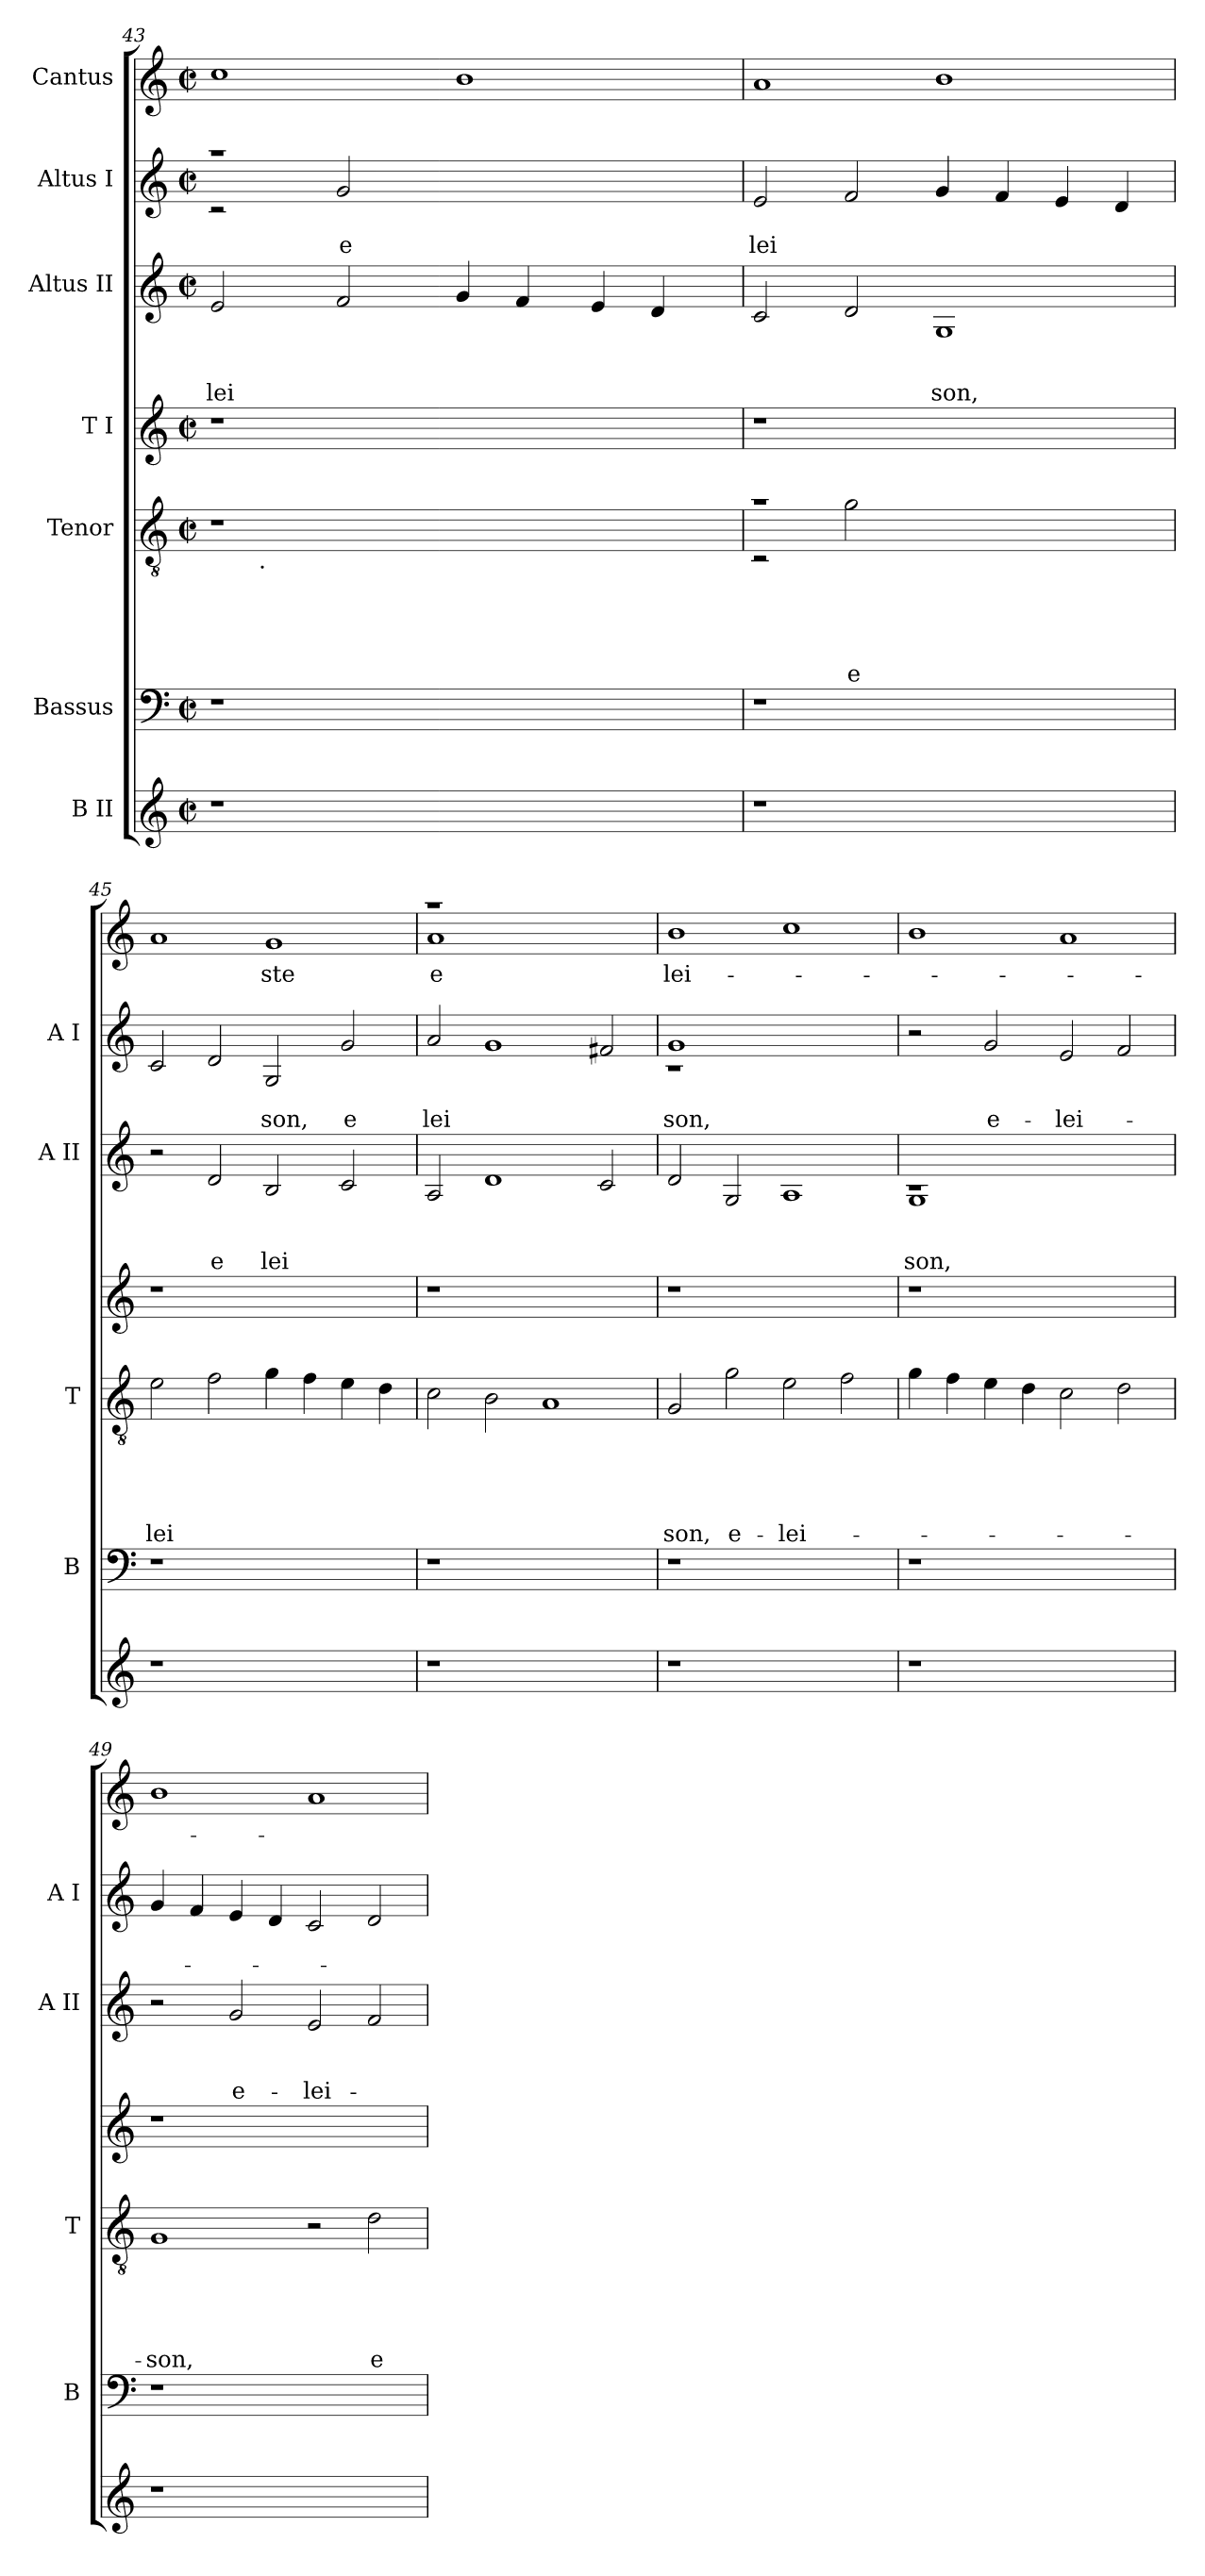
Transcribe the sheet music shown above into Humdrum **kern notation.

**kern	**kern	**kern	**text	**text	**text	**text	**text	**kern	**kern	**text	**text	**text	**kern	**text	**text	**kern	**text
*part7	*part6	*part5	*part5	*part5	*part5	*part5	*part5	*part4	*part3	*part3	*part3	*part3	*part2	*part2	*part2	*part1	*part1
*staff7	*staff6	*staff5	*staff5	*staff5	*staff5	*staff5	*staff5	*staff4	*staff3	*staff3	*staff3	*staff3	*staff2	*staff2	*staff2	*staff1	*staff1
*I"B II	*I"Bassus	*I"Tenor	*	*	*	*	*	*I"T I	*I"Altus II	*	*	*	*I"Altus I	*	*	*I"Cantus	*
*	*I'B	*I'T	*	*	*	*	*	*	*I'A II	*	*	*	*I'A I	*	*	*	*
*clefG2	*clefF4	*clefGv2	*	*	*	*	*	*clefG2	*clefG2	*	*	*	*clefG2	*	*	*clefG2	*
*k[]	*k[]	*k[]	*	*	*	*	*	*k[]	*k[]	*	*	*	*k[]	*	*	*k[]	*
*C:	*C:	*C:	*	*	*	*	*	*C:	*C:	*	*	*	*C:	*	*	*C:	*
*M2/2	*M2/2	*M2/2	*	*	*	*	*	*M2/2	*M2/2	*	*	*	*M2/2	*	*	*M2/2	*
*met(c|)	*met(c|)	*met(c|)	*	*	*	*	*	*met(c|)	*met(c|)	*	*	*	*met(c|)	*	*	*met(c|)	*
=43	=43	=43	=43	=43	=43	=43	=43	=43	=43	=43	=43	=43	=43	=43	=43	=43	=43
!	!	!	!	!	!	!	!	!	!	!	!	!LO:LY:b	!	!	!	!	!
*	*	*^	*	*	*	*	*	*	*	*	*	*	*^	*	*	*	*
1r	1r	1r	12ryy	.	.	.	.	.	1r	2e/	.	.	lei	1raa	2rc	.	.	1cc	.
.	.	.	48.ryy	.	.	.	.	.	.	.	.	.	.	.	.	.	.	.	.
!	!	!	!LO:TX:b:t=.	!	!	!	!	!	!	!	!	!	!	!	!	!	!	!	!
.	.	.	3%2ryy	.	.	.	.	.	.	.	.	.	.	.	.	.	.	.	.
!	!	!	!	!	!	!	!	!	!	!	!	!	!	!	!	!	!LO:LY:b	!	!
.	.	.	.	.	.	.	.	.	.	2f/	.	.	.	.	2g/	.	e	.	.
.	.	.	3%2ryy	.	.	.	.	.	.	.	.	.	.	.	.	.	.	.	.
1ryy	1ryy	1ryy	.	.	.	.	.	.	1ryy	4g/	.	.	.	1ryy	1ryy	.	.	1b	.
.	.	.	.	.	.	.	.	.	.	4f/	.	.	.	.	.	.	.	.	.
.	.	.	3ryy	.	.	.	.	.	.	.	.	.	.	.	.	.	.	.	.
.	.	.	.	.	.	.	.	.	.	4e/	.	.	.	.	.	.	.	.	.
.	.	.	.	.	.	.	.	.	.	4d/	.	.	.	.	.	.	.	.	.
.	.	.	6ryy	.	.	.	.	.	.	.	.	.	.	.	.	.	.	.	.
.	.	.	24ryy	.	.	.	.	.	.	.	.	.	.	.	.	.	.	.	.
.	.	.	96ryy	.	.	.	.	.	.	.	.	.	.	.	.	.	.	.	.
=44	=44	=44	=44	=44	=44	=44	=44	=44	=44	=44	=44	=44	=44	=44	=44	=44	=44	=44	=44
!	!	!	!	!	!	!	!	!	!	!	!	!	!	!	!	!	!LO:LY:b	!	!
*	*	*	*	*	*	*	*	*	*	*	*	*	*	*v	*v	*	*	*	*
1r	1r	1ra	2rC	.	.	.	.	.	1r	2c/	.	.	.	2e/	.	lei	1a	.
!	!	!	!	!	!	!	!	!LO:LY:b	!	!	!	!	!	!	!	!	!	!
.	.	.	2g\	.	.	.	.	e	.	2d/	.	.	.	2f/	.	.	.	.
!	!	!	!	!	!	!	!	!	!	!	!	!	!LO:LY:b	!	!	!	!	!
1ryy	1ryy	1ryy	1ryy	.	.	.	.	.	1ryy	1G	.	.	son,	4g/	.	.	1b	.
.	.	.	.	.	.	.	.	.	.	.	.	.	.	4f/	.	.	.	.
.	.	.	.	.	.	.	.	.	.	.	.	.	.	4e/	.	.	.	.
.	.	.	.	.	.	.	.	.	.	.	.	.	.	4d/	.	.	.	.
*	*	*v	*v	*	*	*	*	*	*	*	*	*	*	*	*	*	*	*
=45	=45	=45	=45	=45	=45	=45	=45	=45	=45	=45	=45	=45	=45	=45	=45	=45	=45
!	!	!	!	!	!	!	!LO:LY:b	!	!	!	!	!	!	!	!	!	!
1r	1r	2e\	.	.	.	.	lei	1r	2r	.	.	.	2c/	.	.	1a	.
!	!	!	!	!	!	!	!	!	!	!	!	!LO:LY:b	!	!	!	!	!
.	.	2f\	.	.	.	.	.	.	2d/	.	.	e	2d/	.	.	.	.
!	!	!	!	!	!	!	!	!	!	!	!	!LO:LY:b	!	!	!LO:LY:b	!	!LO:LY:b
1ryy	1ryy	4g\	.	.	.	.	.	1ryy	2B/	.	.	lei	2G/	.	son,	1g	-ste
.	.	4f\	.	.	.	.	.	.	.	.	.	.	.	.	.	.	.
!	!	!	!	!	!	!	!	!	!	!	!	!	!	!	!LO:LY:b	!	!
.	.	4e\	.	.	.	.	.	.	2c/	.	.	.	2g/	.	e	.	.
.	.	4d\	.	.	.	.	.	.	.	.	.	.	.	.	.	.	.
=46	=46	=46	=46	=46	=46	=46	=46	=46	=46	=46	=46	=46	=46	=46	=46	=46	=46
!	!	!	!	!	!	!	!	!	!	!	!	!	!	!	!LO:LY:b	!	!LO:LY:b
*	*	*	*	*	*	*	*	*	*	*	*	*	*	*	*	*^	*
1r	1r	2c\	.	.	.	.	.	1r	2A/	.	.	.	2a/	.	lei	1raa	1a	e-
.	.	2B\	.	.	.	.	.	.	1d	.	.	.	1g	.	.	.	.	.
1ryy	1ryy	1A	.	.	.	.	.	1ryy	.	.	.	.	.	.	.	1ryy	1ryy	.
.	.	.	.	.	.	.	.	.	2c/	.	.	.	2f#/	.	.	.	.	.
*	*	*	*	*	*	*	*	*	*	*	*	*	*	*	*	*v	*v	*
!!LO:LB:g=z
=47	=47	=47	=47	=47	=47	=47	=47	=47	=47	=47	=47	=47	=47	=47	=47	=47	=47
*	*	*	*	*	*	*	*	*	*	*	*	*	*^	*	*	*	*
!	!	!	!	!	!	!	!LO:LY:b	!	!	!	!	!	!	!LO:N:vis=1	!	!LO:LY:b	!	!LO:LY:b
1r	1r	2G/	.	.	.	.	son,	1r	2d/	.	.	.	1g	0rc	.	son,	1b	-lei-
!	!	!	!	!	!	!	!LO:LY:b	!	!	!	!	!	!	!	!	!	!	!
.	.	2g\	.	.	.	.	e-	.	2G/	.	.	.	.	.	.	.	.	.
!	!	!	!	!	!	!	!LO:LY:b	!	!	!	!	!	!	!	!	!	!	!
1ryy	1ryy	2e\	.	.	.	.	-lei-	1ryy	1A	.	.	.	1ryy	.	.	.	1cc	.
.	.	2f\	.	.	.	.	.	.	.	.	.	.	.	.	.	.	.	.
*	*	*	*	*	*	*	*	*	*	*	*	*	*v	*v	*	*	*	*
=48	=48	=48	=48	=48	=48	=48	=48	=48	=48	=48	=48	=48	=48	=48	=48	=48	=48
*	*	*	*	*	*	*	*	*	*^	*	*	*	*	*	*	*	*
!	!	!	!	!	!	!	!	!	!	!LO:N:vis=1	!	!	!LO:LY:b	!	!	!	!	!
1r	1r	4g\	.	.	.	.	.	1r	1G	0rc	.	.	son,	2r	.	.	1b	.
.	.	4f\	.	.	.	.	.	.	.	.	.	.	.	.	.	.	.	.
!	!	!	!	!	!	!	!	!	!	!	!	!	!	!	!	!LO:LY:b	!	!
.	.	4e\	.	.	.	.	.	.	.	.	.	.	.	2g/	.	e-	.	.
.	.	4d\	.	.	.	.	.	.	.	.	.	.	.	.	.	.	.	.
!	!	!	!	!	!	!	!	!	!	!	!	!	!	!	!	!LO:LY:b	!	!
1ryy	1ryy	2c\	.	.	.	.	.	1ryy	1ryy	.	.	.	.	2e/	.	-lei-	1a	.
.	.	2d\	.	.	.	.	.	.	.	.	.	.	.	2f/	.	.	.	.
*	*	*	*	*	*	*	*	*	*v	*v	*	*	*	*	*	*	*	*
=49	=49	=49	=49	=49	=49	=49	=49	=49	=49	=49	=49	=49	=49	=49	=49	=49	=49
!	!	!	!	!	!	!	!LO:LY:b	!	!	!	!	!	!	!	!	!	!
1r	1r	1G	.	.	.	.	-son,	1r	2r	.	.	.	4g/	.	.	1b	.
.	.	.	.	.	.	.	.	.	.	.	.	.	4f/	.	.	.	.
!	!	!	!	!	!	!	!	!	!	!	!	!LO:LY:b	!	!	!	!	!
.	.	.	.	.	.	.	.	.	2g/	.	.	e-	4e/	.	.	.	.
.	.	.	.	.	.	.	.	.	.	.	.	.	4d/	.	.	.	.
!	!	!	!	!	!	!	!	!	!	!	!	!LO:LY:b	!	!	!	!	!
1ryy	1ryy	2r	.	.	.	.	.	1ryy	2e/	.	.	-lei-	2c/	.	.	1a	.
!	!	!	!	!	!	!	!LO:LY:b	!	!	!	!	!	!	!	!	!	!
.	.	2d\	.	.	.	.	e-	.	2f/	.	.	.	2d/	.	.	.	.
=	=	=	=	=	=	=	=	=	=	=	=	=	=	=	=	=	=
*-	*-	*-	*-	*-	*-	*-	*-	*-	*-	*-	*-	*-	*-	*-	*-	*-	*-
